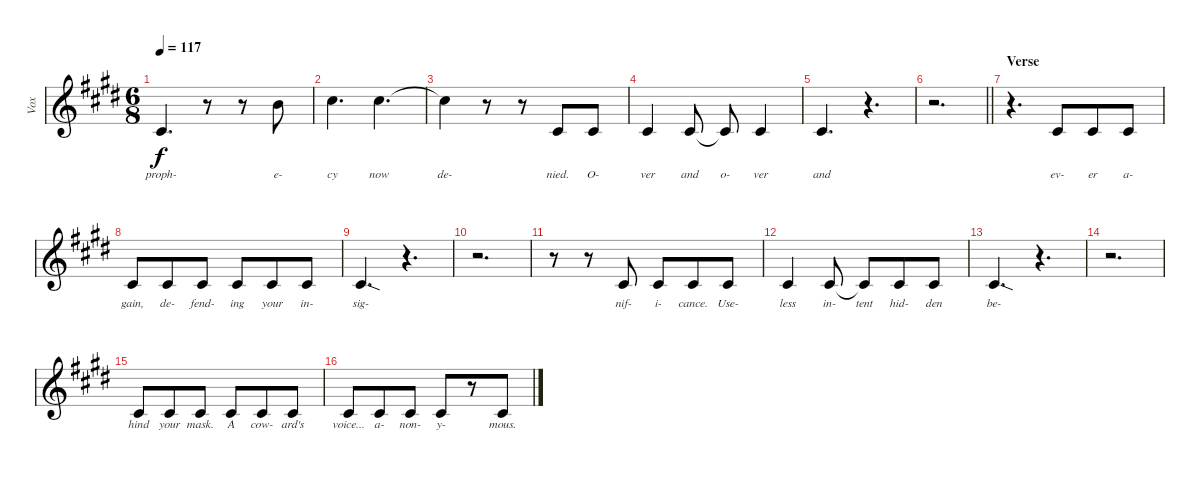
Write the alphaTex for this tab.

\track ("Vox" "Vox") {instrument brasssection}
\staff {score}
\tuning (Eb4 Bb3 Gb3 Db3 Ab2 Db2) {hide}
\ts (6 8)
\tempo 117
\clef g2
\ks c#minor
7.3.4{d lyrics (0 "proph-") lyrics (1 "") lyrics (2 "") lyrics (3 "") lyrics (4 "") dy f} r.8 r.8 8.1.8{lyrics (0 "e-") lyrics (1 "") lyrics (2 "") lyrics (3 "") lyrics (4 "")} |
10.1.4{d lyrics (0 "cy") lyrics (1 "") lyrics (2 "") lyrics (3 "") lyrics (4 "")} 10.1.4{d lyrics (0 "now") lyrics (1 "") lyrics (2 "") lyrics (3 "") lyrics (4 "")} |
10.1{t}.4{lyrics (0 "de-") lyrics (1 "") lyrics (2 "") lyrics (3 "") lyrics (4 "")} r.8 r.8 7.3.8{lyrics (0 "nied.") lyrics (1 "") lyrics (2 "") lyrics (3 "") lyrics (4 "")} 7.3.8{lyrics (0 "O-") lyrics (1 "") lyrics (2 "") lyrics (3 "") lyrics (4 "")} |
7.3.4{lyrics (0 "ver") lyrics (1 "") lyrics (2 "") lyrics (3 "") lyrics (4 "")} 7.3.8{lyrics (0 "and") lyrics (1 "") lyrics (2 "") lyrics (3 "") lyrics (4 "")} 7.3{t}.8{lyrics (0 "o-") lyrics (1 "") lyrics (2 "") lyrics (3 "") lyrics (4 "")} 7.3.4{lyrics (0 "ver") lyrics (1 "") lyrics (2 "") lyrics (3 "") lyrics (4 "")} |
7.3.4{d lyrics (0 "and") lyrics (1 "") lyrics (2 "") lyrics (3 "") lyrics (4 "")} r.4{d} |
\barLineRight lightlight
r.2{d} |
\section ("" "Verse")
r.4{d} 7.3.8{lyrics (0 "ev-") lyrics (1 "") lyrics (2 "") lyrics (3 "") lyrics (4 "")} 7.3.8{lyrics (0 "er") lyrics (1 "") lyrics (2 "") lyrics (3 "") lyrics (4 "")} 7.3.8{lyrics (0 "a-") lyrics (1 "") lyrics (2 "") lyrics (3 "") lyrics (4 "")} |
7.3.8{lyrics (0 "gain,") lyrics (1 "") lyrics (2 "") lyrics (3 "") lyrics (4 "")} 7.3.8{lyrics (0 "de-") lyrics (1 "") lyrics (2 "") lyrics (3 "") lyrics (4 "")} 7.3.8{lyrics (0 "fend-") lyrics (1 "") lyrics (2 "") lyrics (3 "") lyrics (4 "")} 7.3.8{lyrics (0 "ing") lyrics (1 "") lyrics (2 "") lyrics (3 "") lyrics (4 "")} 7.3.8{lyrics (0 "your") lyrics (1 "") lyrics (2 "") lyrics (3 "") lyrics (4 "")} 7.3.8{lyrics (0 "in-") lyrics (1 "") lyrics (2 "") lyrics (3 "") lyrics (4 "")} |
7.3{sod}.4{d lyrics (0 "sig-") lyrics (1 "") lyrics (2 "") lyrics (3 "") lyrics (4 "")} r.4{d} |
r.2{d} |
r.8 r.8 7.3.8{lyrics (0 "nif-") lyrics (1 "") lyrics (2 "") lyrics (3 "") lyrics (4 "")} 7.3.8{lyrics (0 "i-") lyrics (1 "") lyrics (2 "") lyrics (3 "") lyrics (4 "")} 7.3.8{lyrics (0 "cance.") lyrics (1 "") lyrics (2 "") lyrics (3 "") lyrics (4 "")} 7.3.8{lyrics (0 "Use-") lyrics (1 "") lyrics (2 "") lyrics (3 "") lyrics (4 "")} |
7.3.4{lyrics (0 "less") lyrics (1 "") lyrics (2 "") lyrics (3 "") lyrics (4 "")} 7.3.8{lyrics (0 "in-") lyrics (1 "") lyrics (2 "") lyrics (3 "") lyrics (4 "")} 7.3{t}.8{lyrics (0 "tent") lyrics (1 "") lyrics (2 "") lyrics (3 "") lyrics (4 "")} 7.3.8{lyrics (0 "hid-") lyrics (1 "") lyrics (2 "") lyrics (3 "") lyrics (4 "")} 7.3.8{lyrics (0 "den") lyrics (1 "") lyrics (2 "") lyrics (3 "") lyrics (4 "")} |
7.3{sod}.4{d lyrics (0 "be-") lyrics (1 "") lyrics (2 "") lyrics (3 "") lyrics (4 "")} r.4{d} |
r.2{d} |
7.3.8{lyrics (0 "hind") lyrics (1 "") lyrics (2 "") lyrics (3 "") lyrics (4 "")} 7.3.8{lyrics (0 "your") lyrics (1 "") lyrics (2 "") lyrics (3 "") lyrics (4 "")} 7.3.8{lyrics (0 "mask.") lyrics (1 "") lyrics (2 "") lyrics (3 "") lyrics (4 "")} 7.3.8{lyrics (0 "A") lyrics (1 "") lyrics (2 "") lyrics (3 "") lyrics (4 "")} 7.3.8{lyrics (0 "cow-") lyrics (1 "") lyrics (2 "") lyrics (3 "") lyrics (4 "")} 7.3.8{lyrics (0 "ard's") lyrics (1 "") lyrics (2 "") lyrics (3 "") lyrics (4 "")} |
7.3.8{lyrics (0 "voice...") lyrics (1 "") lyrics (2 "") lyrics (3 "") lyrics (4 "")} 7.3.8{lyrics (0 "a-") lyrics (1 "") lyrics (2 "") lyrics (3 "") lyrics (4 "")} 7.3.8{lyrics (0 "non-") lyrics (1 "") lyrics (2 "") lyrics (3 "") lyrics (4 "")} 7.3.8{lyrics (0 "y-") lyrics (1 "") lyrics (2 "") lyrics (3 "") lyrics (4 "")} r.8 7.3.8{lyrics (0 "mous.") lyrics (1 "") lyrics (2 "") lyrics (3 "") lyrics (4 "")}
